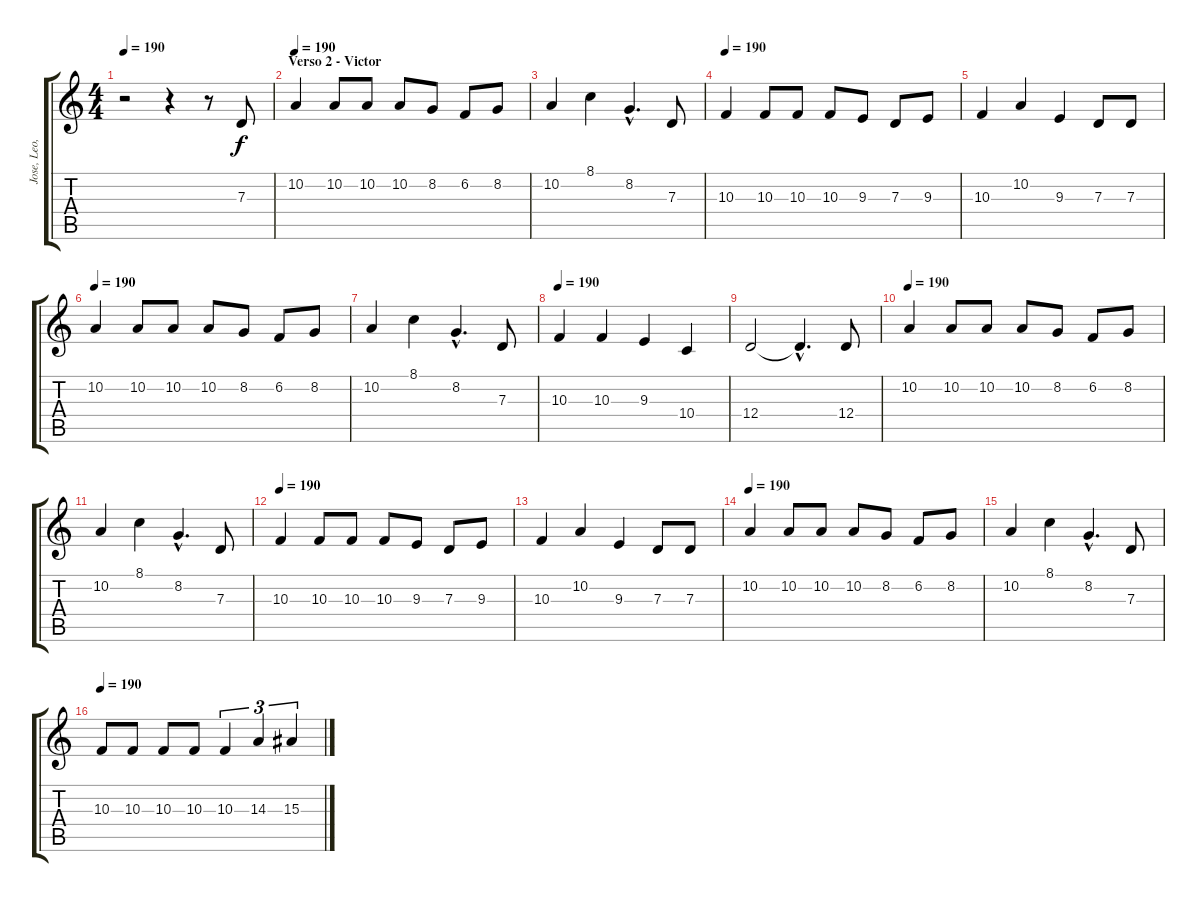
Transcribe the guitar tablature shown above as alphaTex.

\track ("Jose, Leo, Victor, Aurora" "Jose, Leo,") {instrument synthbrass1}
\staff {score tabs}
\tuning (E4 B3 G3 D3 A2 E2) {hide}
\ts (4 4)
\tempo 190
\clef g2
\ks c
r.2{dy f} r.4 r.8 7.3.8{volume 16 instrument lead6voice} |
\section ("" "Verso 2 - Victor")
\tempo 190
10.2.4 10.2.8 10.2.8 10.2.8 8.2.8 6.2.8 8.2.8 |
10.2.4 8.1.4 8.2{hac}.4{d} 7.3.8 |
\tempo 190
10.3.4 10.3.8 10.3.8 10.3.8 9.3.8 7.3.8 9.3.8 |
10.3.4 10.2.4 9.3.4 7.3.8 7.3.8 |
\tempo 190
10.2.4 10.2.8 10.2.8 10.2.8 8.2.8 6.2.8 8.2.8 |
10.2.4 8.1.4 8.2{hac}.4{d} 7.3.8 |
\tempo 190
10.3.4 10.3.4 9.3.4 10.4.4 |
12.4.2 12.4{hac t}.4{d} 12.4.8 |
\tempo 190
10.2.4 10.2.8 10.2.8 10.2.8 8.2.8 6.2.8 8.2.8 |
10.2.4 8.1.4 8.2{hac}.4{d} 7.3.8 |
\tempo 190
10.3.4 10.3.8 10.3.8 10.3.8 9.3.8 7.3.8 9.3.8 |
10.3.4 10.2.4 9.3.4 7.3.8 7.3.8 |
\tempo 190
10.2.4 10.2.8 10.2.8 10.2.8 8.2.8 6.2.8 8.2.8 |
10.2.4 8.1.4 8.2{hac}.4{d} 7.3.8 |
\tempo 190
10.3.8 10.3.8 10.3.8 10.3.8 10.3.4{tu (3 2)} 14.3.4{tu (3 2)} 15.3.4{tu (3 2)}
